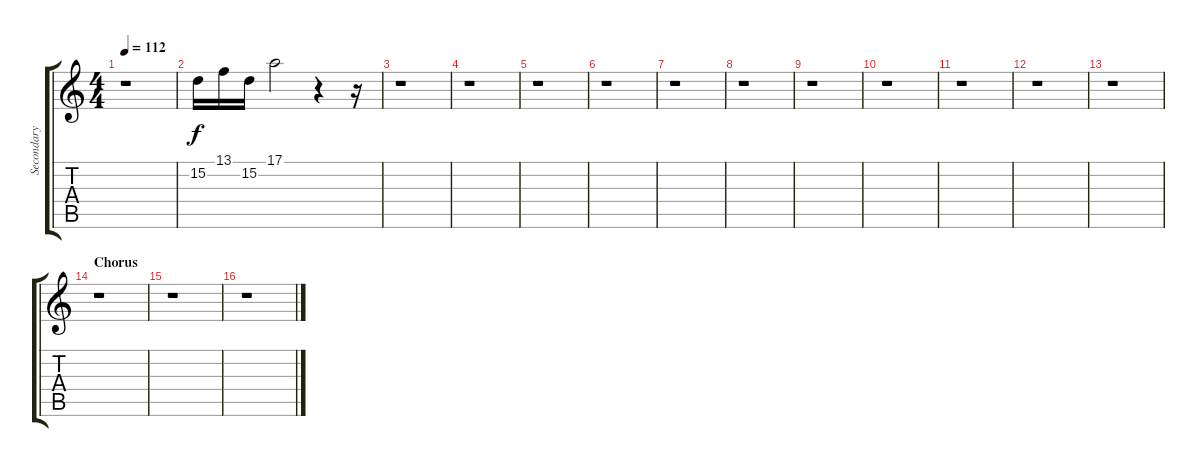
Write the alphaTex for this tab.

\track ("Secondary Keyboard Melodies" "Secondary ") {instrument harpsichord}
\staff {score tabs}
\tuning (E4 B3 G3 D3 A2 E2) {hide}
\ts (4 4)
\tempo 112
\clef g2
\ks c
r.1{dy f} |
15.2.16{volume 8 instrument electricpiano2} 13.1.16 15.2.16 17.1.2 r.4{volume 10 instrument harpsichord} r.16 |
r.1 |
r.1 |
r.1 |
r.1 |
r.1 |
r.1 |
r.1 |
r.1 |
r.1 |
r.1 |
r.1 |
\section ("" "Chorus")
r.1 |
r.1 |
r.1
